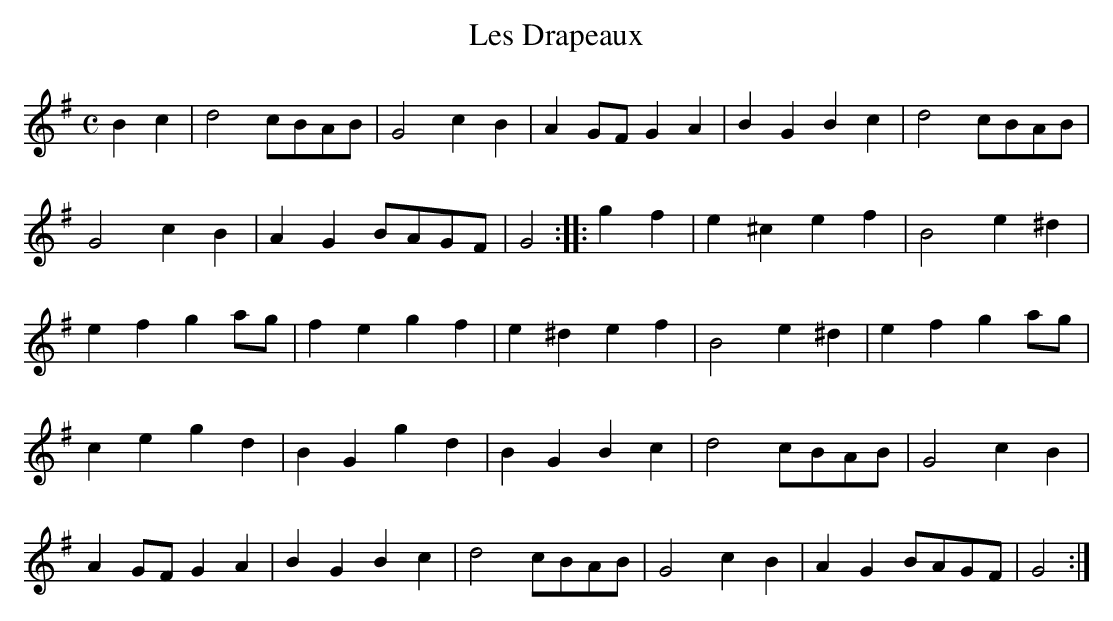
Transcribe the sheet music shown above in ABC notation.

X:1
T:Drapeaux, Les
M:C
L:1/8
K:G
B2c2|d4 cBAB|G4 c2B2|A2 GF G2A2|B2G2B2c2|d4 cBAB|
G4 c2B2|A2G2 BAGF|G4::g2f2|e2^c2e2f2|B4 e2^d2|
e2f2g2ag|f2e2g2f2|e2^d2e2f2|B4 e2^d2|e2f2 g2 ag|
c2e2g2d2|B2G2g2d2|B2G2B2c2|d4 cBAB|G4 c2B2|
A2 GF G2A2|B2G2B2c2|d4 cBAB|G4 c2B2|A2G2 BAGF|G4:|]
